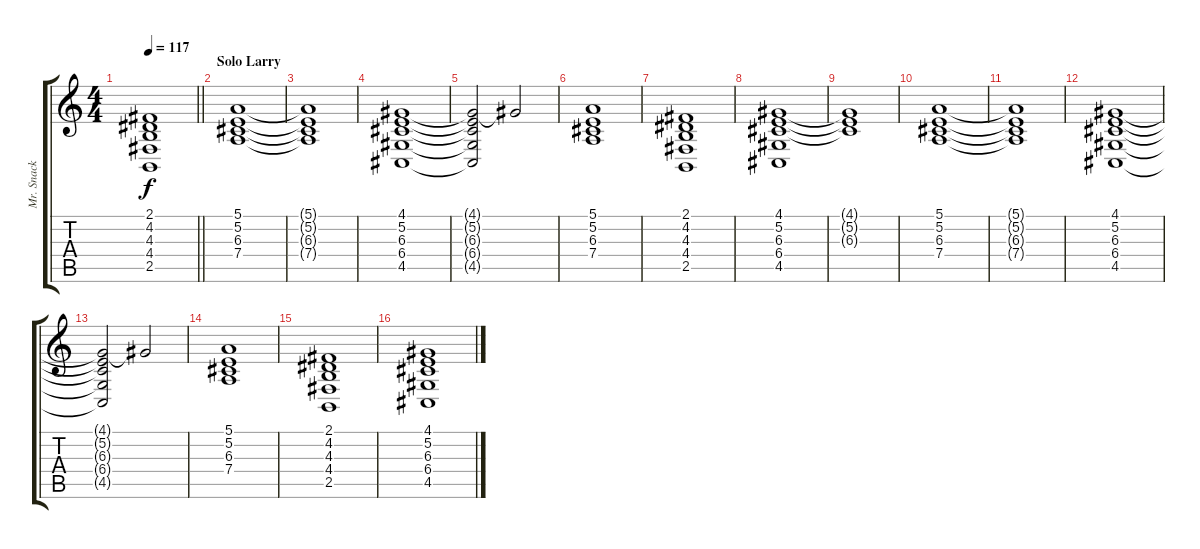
\track ("Mr. Snack" "Mr. Snack") {instrument pad7halo}
\staff {score tabs}
\tuning (E4 B3 G3 D3 A2 E2) {hide}
\ts (4 4)
\tempo 117
\clef g2
\barLineRight lightlight
\ks c
(2.1{t} 4.2{t} 4.3{t} 4.4{t} 2.5{t}).1{dy f} |
\section ("" "Solo Larry")
(5.1 5.2 6.3 7.4).1 |
(5.1{t} 5.2{t} 6.3{t} 7.4{t}).1 |
(4.1 5.2 6.3 6.4 4.5).1 |
(4.1{t} 5.2{t} 6.3{t} 6.4{t} 4.5{t}).2 4.1{t}.2 |
(5.1 5.2 6.3 7.4).1 |
(2.1 4.2 4.3 4.4 2.5).1 |
(4.1 5.2 6.3 6.4 4.5).1 |
(4.1{t} 5.2{t} 6.3{t}).1 |
(5.1 5.2 6.3 7.4).1 |
(5.1{t} 5.2{t} 6.3{t} 7.4{t}).1 |
(4.1 5.2 6.3 6.4 4.5).1 |
(4.1{t} 5.2{t} 6.3{t} 6.4{t} 4.5{t}).2 4.1{t}.2 |
(5.1 5.2 6.3 7.4).1 |
(2.1 4.2 4.3 4.4 2.5).1 |
(4.1 5.2 6.3 6.4 4.5).1
